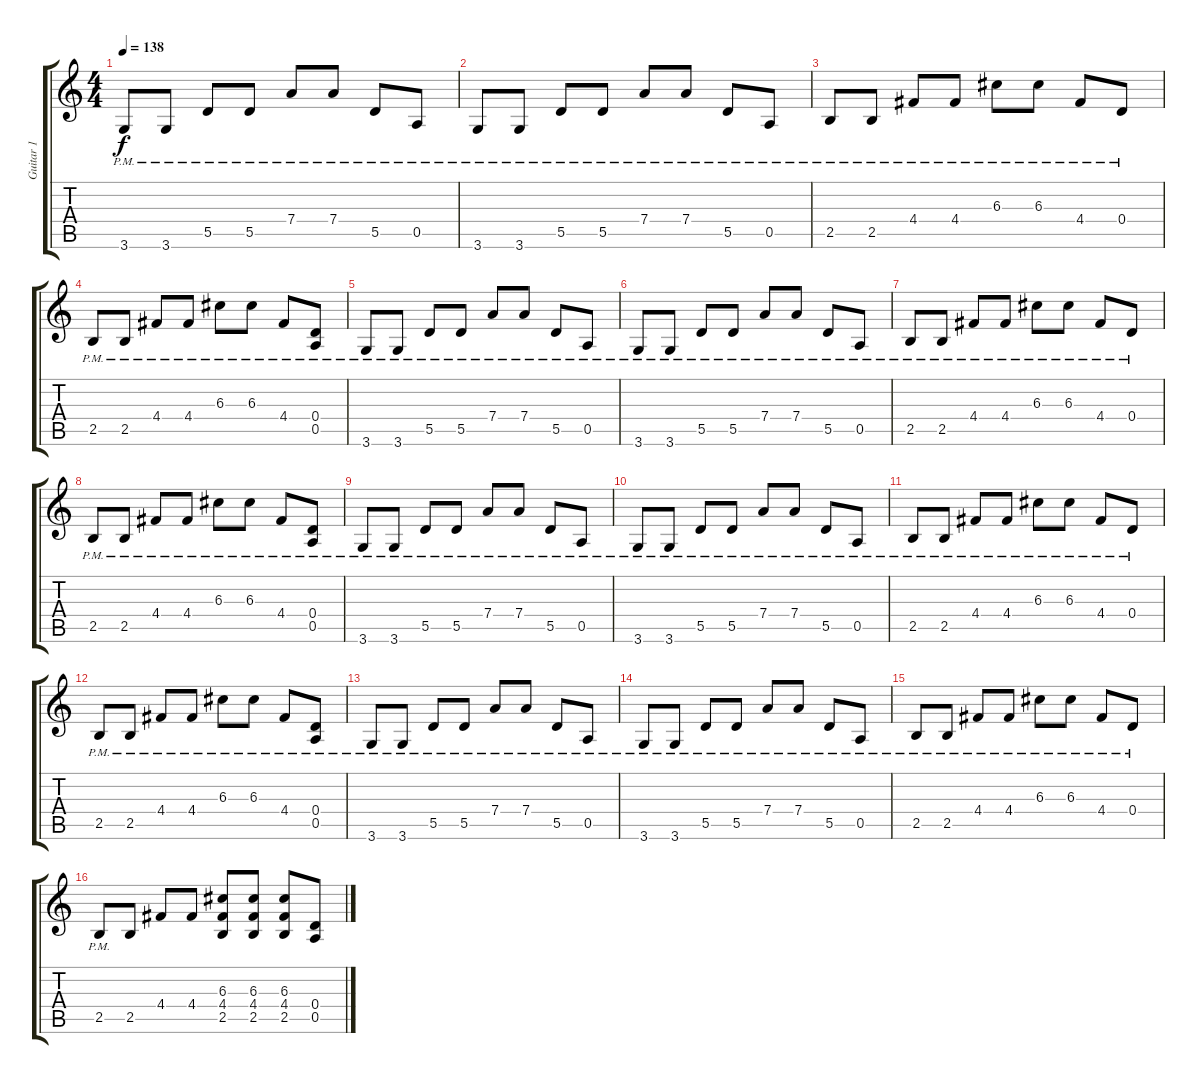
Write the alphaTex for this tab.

\track ("Guitar 1" "Guitar 1") {instrument overdrivenguitar}
\staff {score tabs}
\tuning (E4 B3 G3 D3 A2 E2) {hide}
\ts (4 4)
\tempo 138
\clef g2
\ks c
3.6{pm}.8{dy f} 3.6{pm}.8 5.5{pm}.8 5.5{pm}.8 7.4{pm}.8 7.4{pm}.8 5.5{pm}.8 0.5{pm}.8 |
3.6{pm}.8 3.6{pm}.8 5.5{pm}.8 5.5{pm}.8 7.4{pm}.8 7.4{pm}.8 5.5{pm}.8 0.5{pm}.8 |
2.5{pm}.8 2.5{pm}.8 4.4{pm}.8 4.4{pm}.8 6.3{pm}.8 6.3{pm}.8 4.4{pm}.8 0.4{pm}.8 |
2.5{pm}.8 2.5{pm}.8 4.4{pm}.8 4.4{pm}.8 6.3{pm}.8 6.3{pm}.8 4.4{pm}.8 (0.4{pm} 0.5{pm}).8 |
3.6{pm}.8 3.6{pm}.8 5.5{pm}.8 5.5{pm}.8 7.4{pm}.8 7.4{pm}.8 5.5{pm}.8 0.5{pm}.8 |
3.6{pm}.8 3.6{pm}.8 5.5{pm}.8 5.5{pm}.8 7.4{pm}.8 7.4{pm}.8 5.5{pm}.8 0.5{pm}.8 |
2.5{pm}.8 2.5{pm}.8 4.4{pm}.8 4.4{pm}.8 6.3{pm}.8 6.3{pm}.8 4.4{pm}.8 0.4{pm}.8 |
2.5{pm}.8 2.5{pm}.8 4.4{pm}.8 4.4{pm}.8 6.3{pm}.8 6.3{pm}.8 4.4{pm}.8 (0.4{pm} 0.5{pm}).8 |
3.6{pm}.8 3.6{pm}.8 5.5{pm}.8 5.5{pm}.8 7.4{pm}.8 7.4{pm}.8 5.5{pm}.8 0.5{pm}.8 |
3.6{pm}.8 3.6{pm}.8 5.5{pm}.8 5.5{pm}.8 7.4{pm}.8 7.4{pm}.8 5.5{pm}.8 0.5{pm}.8 |
2.5{pm}.8 2.5{pm}.8 4.4{pm}.8 4.4{pm}.8 6.3{pm}.8 6.3{pm}.8 4.4{pm}.8 0.4{pm}.8 |
2.5{pm}.8 2.5{pm}.8 4.4{pm}.8 4.4{pm}.8 6.3{pm}.8 6.3{pm}.8 4.4{pm}.8 (0.4{pm} 0.5{pm}).8 |
3.6{pm}.8 3.6{pm}.8 5.5{pm}.8 5.5{pm}.8 7.4{pm}.8 7.4{pm}.8 5.5{pm}.8 0.5{pm}.8 |
3.6{pm}.8 3.6{pm}.8 5.5{pm}.8 5.5{pm}.8 7.4{pm}.8 7.4{pm}.8 5.5{pm}.8 0.5{pm}.8 |
2.5{pm}.8 2.5{pm}.8 4.4{pm}.8 4.4{pm}.8 6.3{pm}.8 6.3{pm}.8 4.4{pm}.8 0.4{pm}.8 |
2.5{pm}.8 2.5.8 4.4.8 4.4.8 (6.3 4.4 2.5).8 (6.3 4.4 2.5).8 (6.3 4.4 2.5).8 (0.4 0.5).8
